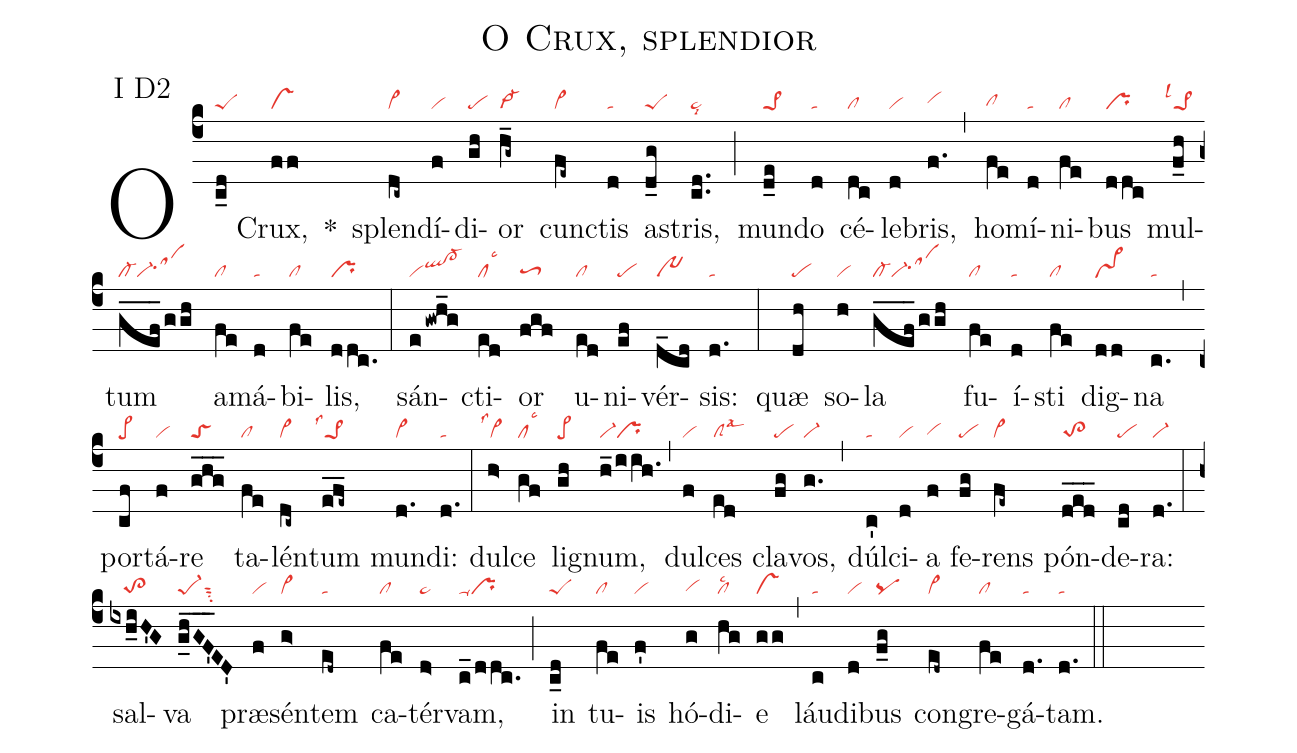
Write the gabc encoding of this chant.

name: O Crux, splendior;
office-part: antiphona ad Magnificat;
mode: 1;
annotation: I D2;
nabc-lines:1;
%%
(c4)
O(c_d|peS) Crux,(ff|vs) *()
splen(dc~|vi>)dí(f|vi)di(gh|pe)or(h_g~|vi->) cunc(fe~|vi>)tis(d|ta) a(d_g|peS)stris,(c.d.|ta>lsi8) (;)
mun(d_e|pe>1)do(d|ta) cé(dc|cl)le(d|vi)bris,(f.|vihh) (,)
ho(fe|clhg)mí(d|ta)ni(fe|cl)bus(d/dc|pr) mul(f_h|``pe>1lsl1)tum(g_e_f_/g/gh|cl-vi-sahi) a(fe|cl)má(d|ta)bi(fe|cl)lis,(d/dc.|pr) (:)
sán(egwh_g|viqlhi!cl->hi)cti(ed|cllsc3)or(fgf|toS3hg) u(ed|cl)ni(ef|pe)vér(d_cd|po~)sis:(d.|ta) (:)
quæ(dh|pe) so(h|vi)la(g_e_f_/g/gh|cl-vi-sahi) fu(fe|cl)í(d|ta)sti(fe|cl) dig(dd|vs>)na(c.|ta) (,)
por(cf|pe>)tá(f|vi)re(g_h_g_|toS) ta(fe|cl)lén(dc~|vi>)tum(e_f_e~|``pe>1lss1) mun(d.|vi>)di:(d.|ta) (:)
dul(h>|``vi>lss1)ce(gf|cllsc3) lig(gh|pe>)num,(h_/i/ih.|vi-pr) (,)
dul(f|vi)ces(ed|clSlsal3) cla(fg|pe)vos,(g.|vi-) (,)
dúl(c'|ta)ci(d|vi)a(f|vihg) fe(fg|pe)rens(fe~|vi>) pón(d_e_d_|to>2)de(cd|pe)ra:(d.|vi-) (:)
sal(ixh_iH'G|///to>2)va(g_h_G_F'_ED'|pe-1sut2su2) præ(f|vi)sén(g>|vi>)tem(ed~|ta) ca(fe|cl)tér(d>|ta>)vam,(c_/d/dc.|ta-pr) (;)
in(c_d|peS) tu(fe|cl)is(f'|vi) hó(g|vihg)di(hg|cllsc2)e(gg|vs) (,)
láu(c|ta)di(d|vi)bus(f_g|pq) con(ed~|vi>)gre(fe|cl)gá(d.|ta)tam.(d.|ta) (::)
